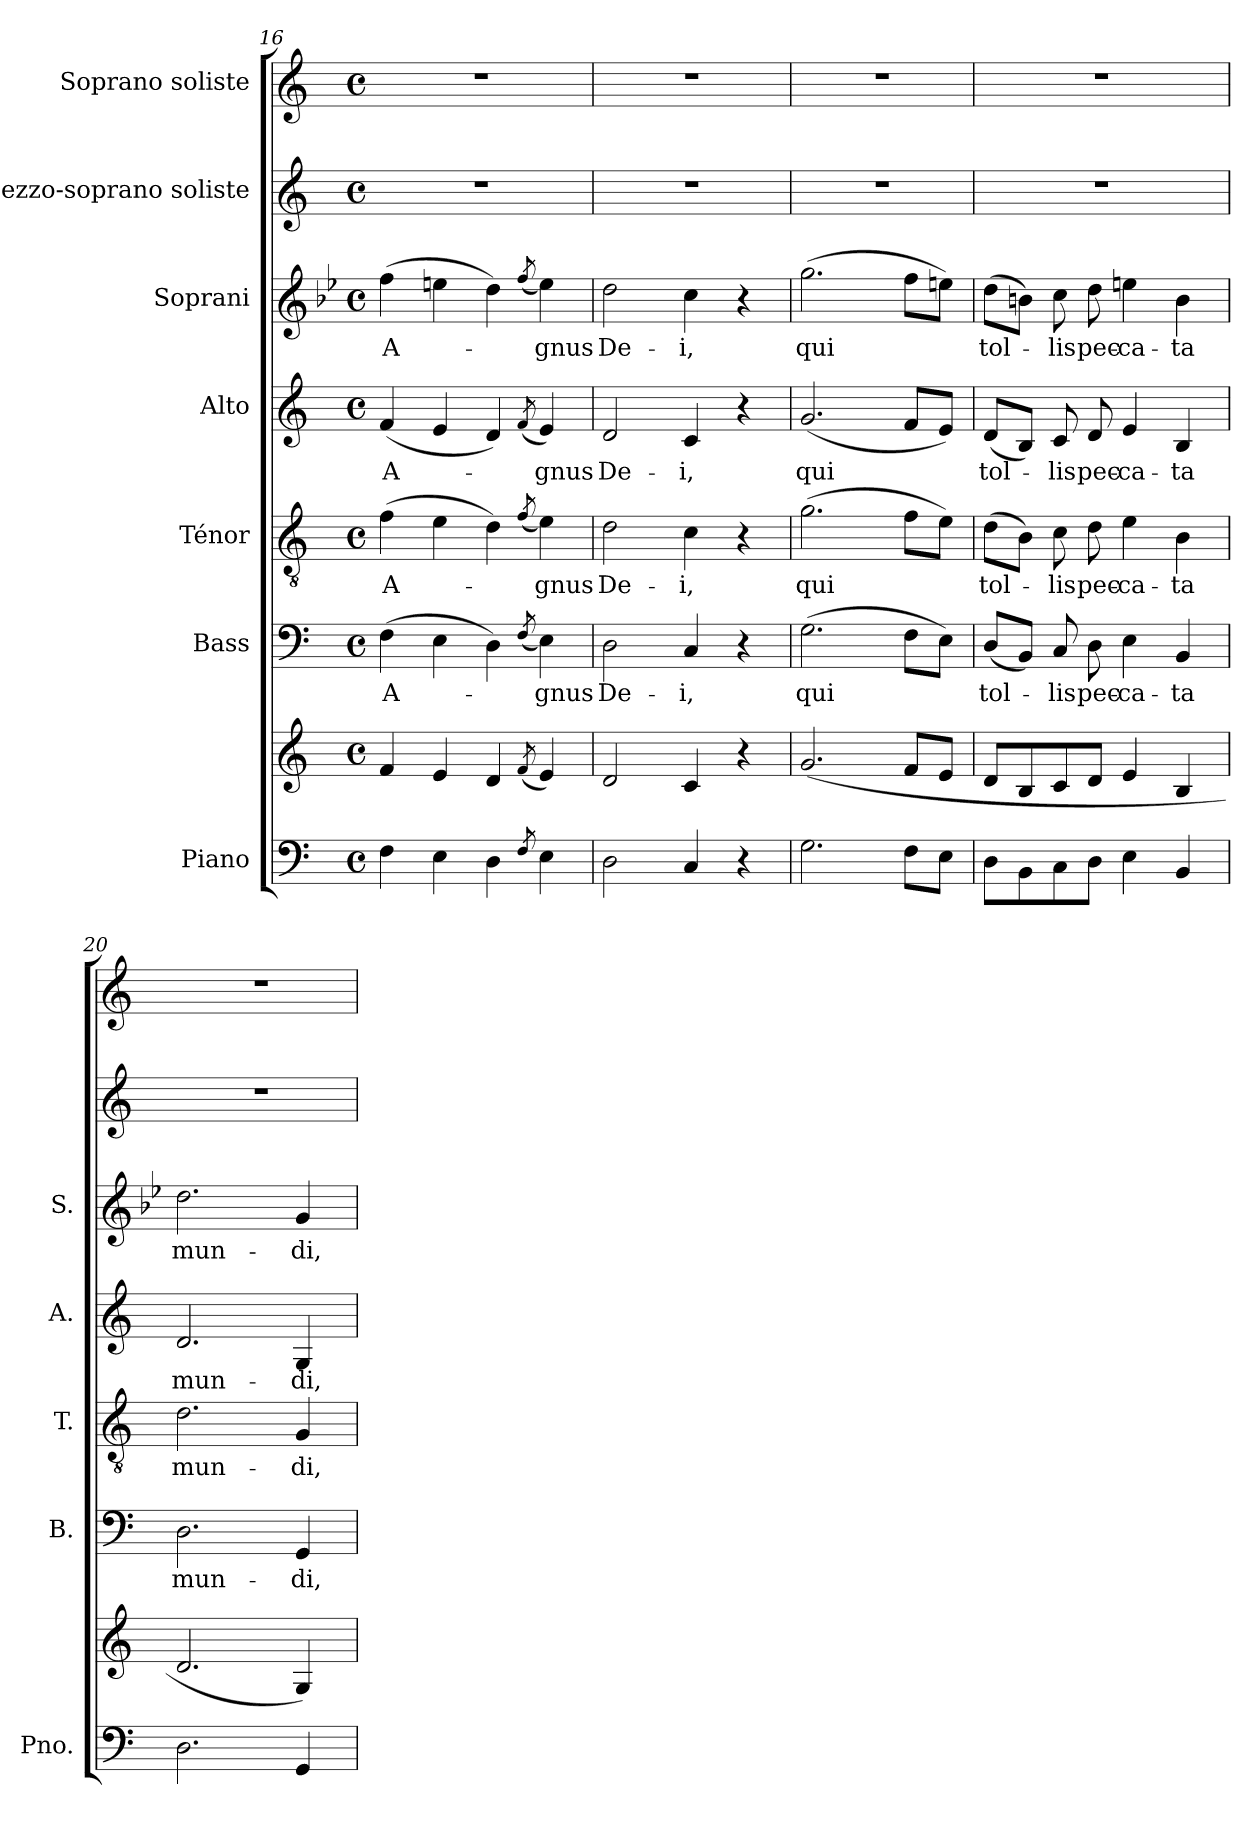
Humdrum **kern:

**kern	**kern	**kern	**text	**kern	**text	**kern	**text	**kern	**text	**kern	**kern
*part7	*part7	*part6	*part6	*part5	*part5	*part4	*part4	*part3	*part3	*part2	*part1
*staff8	*staff7	*staff6	*staff6	*staff5	*staff5	*staff4	*staff4	*staff3	*staff3	*staff2	*staff1
*I"Piano	*	*I"Bass	*	*I"Ténor	*	*I"Alto	*	*I"Soprani	*	*I"Mezzo-soprano soliste	*I"Soprano soliste
*I'Pno.	*	*I'B.	*	*I'T.	*	*I'A.	*	*I'S.	*	*	*
*clefF4	*clefG2	*clefF4	*	*clefGv2	*	*clefG2	*	*clefG2	*	*clefG2	*clefG2
*	*	*	*	*	*	*	*	*ITrd8c14	*	*	*
*k[]	*k[]	*k[]	*	*k[]	*	*k[]	*	*k[b-e-]	*	*k[]	*k[]
*M4/4	*M4/4	*M4/4	*	*M4/4	*	*M4/4	*	*M4/4	*	*M4/4	*M4/4
*met(c)	*met(c)	*met(c)	*	*met(c)	*	*met(c)	*	*met(c)	*	*met(c)	*met(c)
=16	=16	=16	=16	=16	=16	=16	=16	=16	=16	=16	=16
4F\	4f/	(4F\	A-	(4f\	A-	(4f/	A-	(4fi\	A-	1r	1r
4E\	4e/	4E\	.	4e\	.	4e/	.	4eni\	.	.	.
4D\	4d/	4D\)	.	4d\)	.	4d/)	.	4di\)	.	.	.
8qF/	(8qf/	(8qF/	.	(8qf/	.	(8qf/	.	(8qf/	.	.	.
4E\	4e/)	4E\)	-gnus	4e\)	-gnus	4e/)	-gnus	4ei\)	-gnus	.	.
=17	=17	=17	=17	=17	=17	=17	=17	=17	=17	=17	=17
2D\	2d/	2D\	De-	2d\	De-	2d/	De-	2di\	De-	1r	1r
4C/	4c/	4C/	-i,	4c\	-i,	4c/	-i,	4ci\	-i,	.	.
4r	4r	4r	.	4r	.	4r	.	4r	.	.	.
=18	=18	=18	=18	=18	=18	=18	=18	=18	=18	=18	=18
2.G\	(2.g/	(2.G\	qui	(2.g\	qui	(2.g/	qui	(2.gi\	qui	1r	1r
8F\L	8f/L	8F\L	.	8f\L	.	8f/L	.	8fi\L	.	.	.
8E\J	8e/J	8E\J)	.	8e\J)	.	8e/J)	.	8eni\J)	.	.	.
=19	=19	=19	=19	=19	=19	=19	=19	=19	=19	=19	=19
8D\L	8d/L	(>8D/L	tol-	(8d\L	tol-	(>8d/L	tol-	(>8di\L	tol-	1r	1r
8BB\	8B/	8BB/J)	.	8B\J)	.	8B/J)	.	8Bni\J)	.	.	.
8C\	8c/	8C/	-lis	8c\	-lis	8c/	-lis	8ci\	-lis	.	.
8D\J	8d/J	8D\	pec-	8d\	pec-	8d/	pec-	8di\	pec-	.	.
4E\	4e/	4E\	-ca-	4e\	-ca-	4e/	-ca-	4eni\	-ca-	.	.
4BB/	4B/	4BB/	-ta	4B\	-ta	4B/	-ta	4Bi\	-ta	.	.
!!LO:LB:g=z
=20	=20	=20	=20	=20	=20	=20	=20	=20	=20	=20	=20
2.D\	2.d/	2.D\	mun-	2.d\	mun-	2.d/	mun-	2.di\	mun-	1r	1r
4GG/	4G/)	4GG/	-di,	4G/	-di,	4G/	-di,	4Gi/	-di,	.	.
=	=	=	=	=	=	=	=	=	=	=	=
*-	*-	*-	*-	*-	*-	*-	*-	*-	*-	*-	*-
